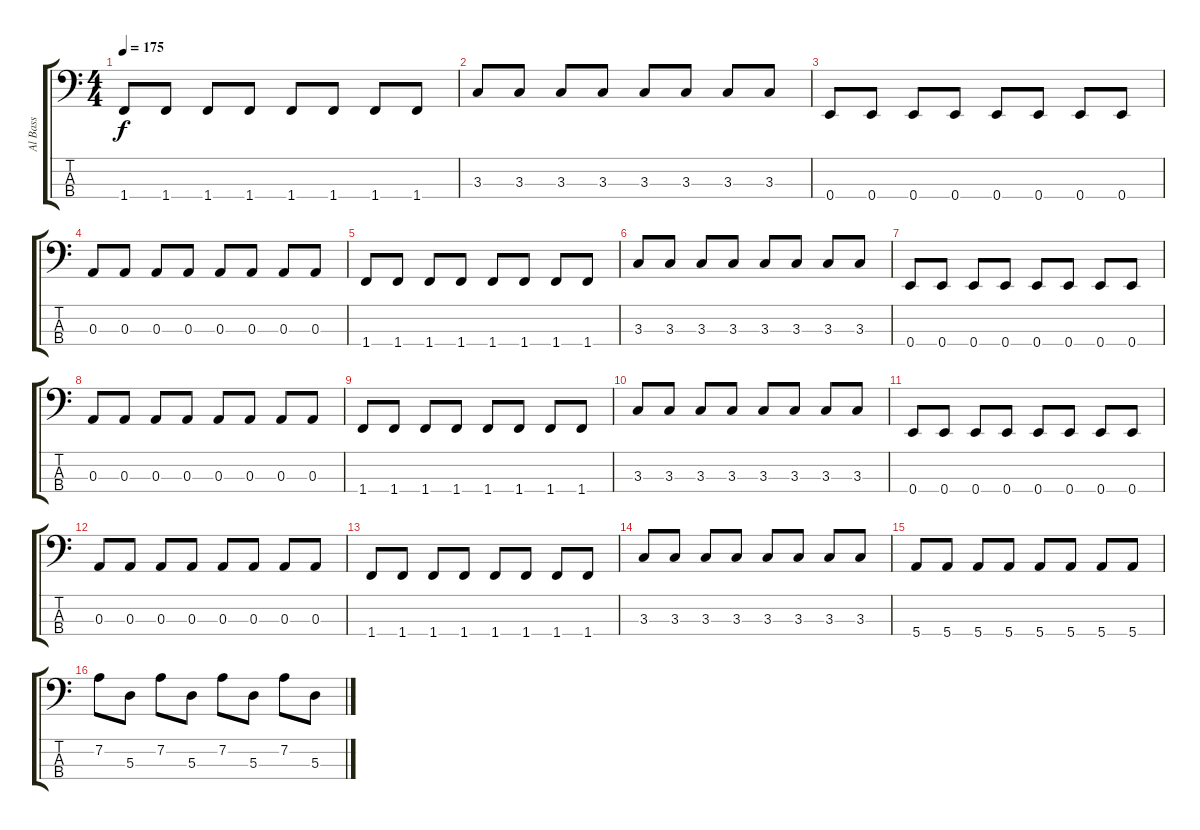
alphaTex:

\track ("Al Bass" "Al Bass") {instrument electricbasspick}
\staff {score tabs}
\tuning (G2 D2 A1 E1) {hide}
\ts (4 4)
\tempo 175
\clef f4
\ks c
1.4.8{dy f} 1.4.8 1.4.8 1.4.8 1.4.8 1.4.8 1.4.8 1.4.8 |
3.3.8 3.3.8 3.3.8 3.3.8 3.3.8 3.3.8 3.3.8 3.3.8 |
0.4.8 0.4.8 0.4.8 0.4.8 0.4.8 0.4.8 0.4.8 0.4.8 |
0.3.8 0.3.8 0.3.8 0.3.8 0.3.8 0.3.8 0.3.8 0.3.8 |
1.4.8 1.4.8 1.4.8 1.4.8 1.4.8 1.4.8 1.4.8 1.4.8 |
3.3.8 3.3.8 3.3.8 3.3.8 3.3.8 3.3.8 3.3.8 3.3.8 |
0.4.8 0.4.8 0.4.8 0.4.8 0.4.8 0.4.8 0.4.8 0.4.8 |
0.3.8 0.3.8 0.3.8 0.3.8 0.3.8 0.3.8 0.3.8 0.3.8 |
1.4.8 1.4.8 1.4.8 1.4.8 1.4.8 1.4.8 1.4.8 1.4.8 |
3.3.8 3.3.8 3.3.8 3.3.8 3.3.8 3.3.8 3.3.8 3.3.8 |
0.4.8 0.4.8 0.4.8 0.4.8 0.4.8 0.4.8 0.4.8 0.4.8 |
0.3.8 0.3.8 0.3.8 0.3.8 0.3.8 0.3.8 0.3.8 0.3.8 |
1.4.8 1.4.8 1.4.8 1.4.8 1.4.8 1.4.8 1.4.8 1.4.8 |
3.3.8 3.3.8 3.3.8 3.3.8 3.3.8 3.3.8 3.3.8 3.3.8 |
5.4.8 5.4.8 5.4.8 5.4.8 5.4.8 5.4.8 5.4.8 5.4.8 |
7.2.8 5.3.8 7.2.8 5.3.8 7.2.8 5.3.8 7.2.8 5.3.8
